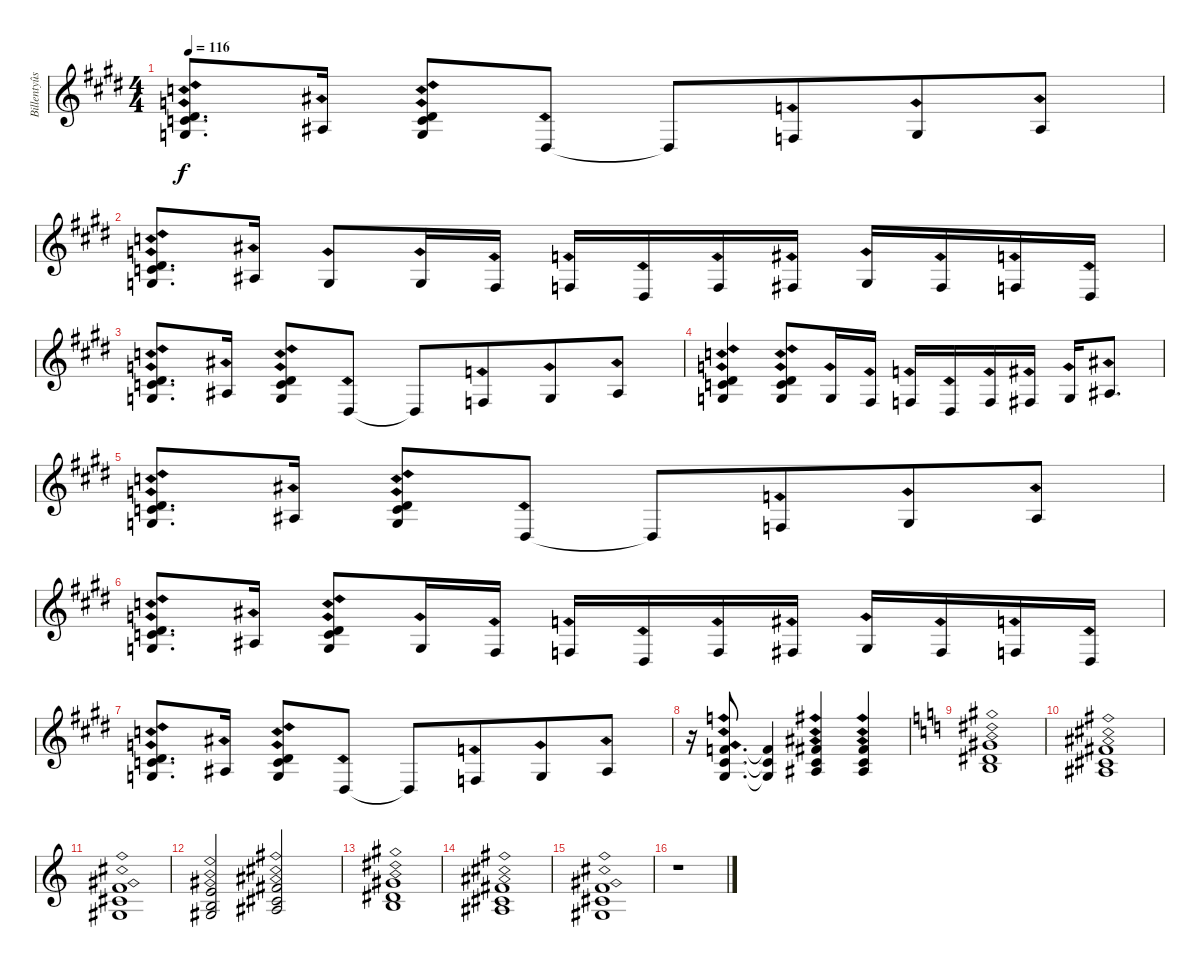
\track ("Billentyûs (Mats Olausson)" "Billentyûs") {instrument drawbarorgan}
\staff {score}
\tuning (E4 B3 G3 D3 A2 E2) {hide}
\ts (4 4)
\tempo 116
\clef g2
\ks e
(4.2{ph 12} 5.3{ph 12} 5.4{ph 12}).8{d dy f} 3.3{ph 12}.16 (4.2{ph 12} 5.3{ph 12} 5.4{ph 12}).8 1.4{ph 12}.8 1.4{t}.8 3.4{ph 12}.8{beam merge} 0.3{ph 12}.8 3.3{ph 12}.8 |
(4.2{ph 12} 5.3{ph 12} 5.4{ph 12}).8{d} 3.3{ph 12}.16 0.3{ph 12}.8 0.3{ph 12}.16 4.4{ph 12}.16 3.4{ph 12}.16 1.4{ph 12}.16 3.4{ph 12}.16 4.4{ph 12}.16 0.3{ph 12}.16 4.4{ph 12}.16 3.4{ph 12}.16 1.4{ph 12}.16 |
(4.2{ph 12} 5.3{ph 12} 5.4{ph 12}).8{d} 3.3{ph 12}.16 (4.2{ph 12} 5.3{ph 12} 5.4{ph 12}).8 1.4{ph 12}.8 1.4{t}.8 3.4{ph 12}.8{beam merge} 0.3{ph 12}.8 3.3{ph 12}.8 |
(4.2{ph 12} 5.3{ph 12} 5.4{ph 12}).4 (4.2{ph 12} 5.3{ph 12} 5.4{ph 12}).8 0.3{ph 12}.16 4.4{ph 12}.16 3.4{ph 12}.16 1.4{ph 12}.16 3.4{ph 12}.16 4.4{ph 12}.16 0.3{ph 12}.16 3.3{ph 12}.8{d} |
(4.2{ph 12} 5.3{ph 12} 5.4{ph 12}).8{d} 3.3{ph 12}.16 (4.2{ph 12} 5.3{ph 12} 5.4{ph 12}).8 1.4{ph 12}.8 1.4{t}.8 3.4{ph 12}.8{beam merge} 0.3{ph 12}.8 3.3{ph 12}.8 |
(4.2{ph 12} 5.3{ph 12} 5.4{ph 12}).8{d} 3.3{ph 12}.16 (4.2{ph 12} 5.3{ph 12} 5.4{ph 12}).8 0.3{ph 12}.16 4.4{ph 12}.16 3.4{ph 12}.16 1.4{ph 12}.16 3.4{ph 12}.16 4.4{ph 12}.16 0.3{ph 12}.16 4.4{ph 12}.16 3.4{ph 12}.16 1.4{ph 12}.16 |
(4.2{ph 12} 5.3{ph 12} 5.4{ph 12}).8{d} 3.3{ph 12}.16 (4.2{ph 12} 5.3{ph 12} 5.4{ph 12}).8 1.4{ph 12}.8 1.4{t}.8 3.4{ph 12}.8{beam merge} 0.3{ph 12}.8 3.3{ph 12}.8 |
r.16 (1.1{ph 12} 2.2{ph 12} 1.3{ph 12}).8{d} (1.1{t} 2.2{t} 1.3{t}).4 (2.1{ph 12} 2.2{ph 12} 3.3{ph 12}).4 (2.1{ph 12} 2.2{ph 12} 3.3{ph 12}).4 |
\ks c
(4.1{ph 12} 4.2{ph 12} 4.3{ph 12}).1 |
(2.1{ph 12} 2.2{ph 12} 3.3{ph 12}).1 |
(1.1{ph 12} 2.2{ph 12} 1.3{ph 12}).1 |
(0.1{ph 12} 0.2{ph 12} 1.3{ph 12}).2 (2.1{ph 12} 2.2{ph 12} 3.3{ph 12}).2 |
(4.1{ph 12} 4.2{ph 12} 4.3{ph 12}).1 |
(2.1{ph 12} 2.2{ph 12} 3.3{ph 12}).1 |
(1.1{ph 12} 2.2{ph 12} 1.3{ph 12}).1 |
r.1
